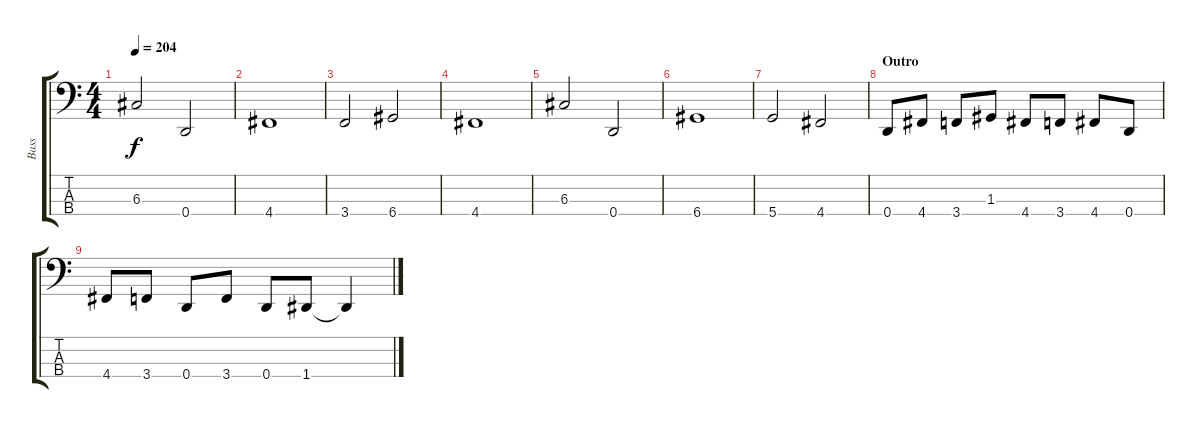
\track ("Bass" "Bass") {instrument electricbasspick}
\staff {score tabs}
\tuning (F2 C2 G1 D1) {hide}
\ts (4 4)
\tempo 204
\clef f4
\ks c
6.3.2{dy f} 0.4.2 |
4.4.1 |
3.4.2 6.4.2 |
4.4.1 |
6.3.2 0.4.2 |
6.4.1 |
5.4.2 4.4.2 |
\section ("" "Outro")
0.4.8 4.4.8 3.4.8 1.3.8 4.4.8 3.4.8 4.4.8 0.4.8 |
4.4.8 3.4.8 0.4.8 3.4.8 0.4.8 1.4.8 1.4{t}.4
